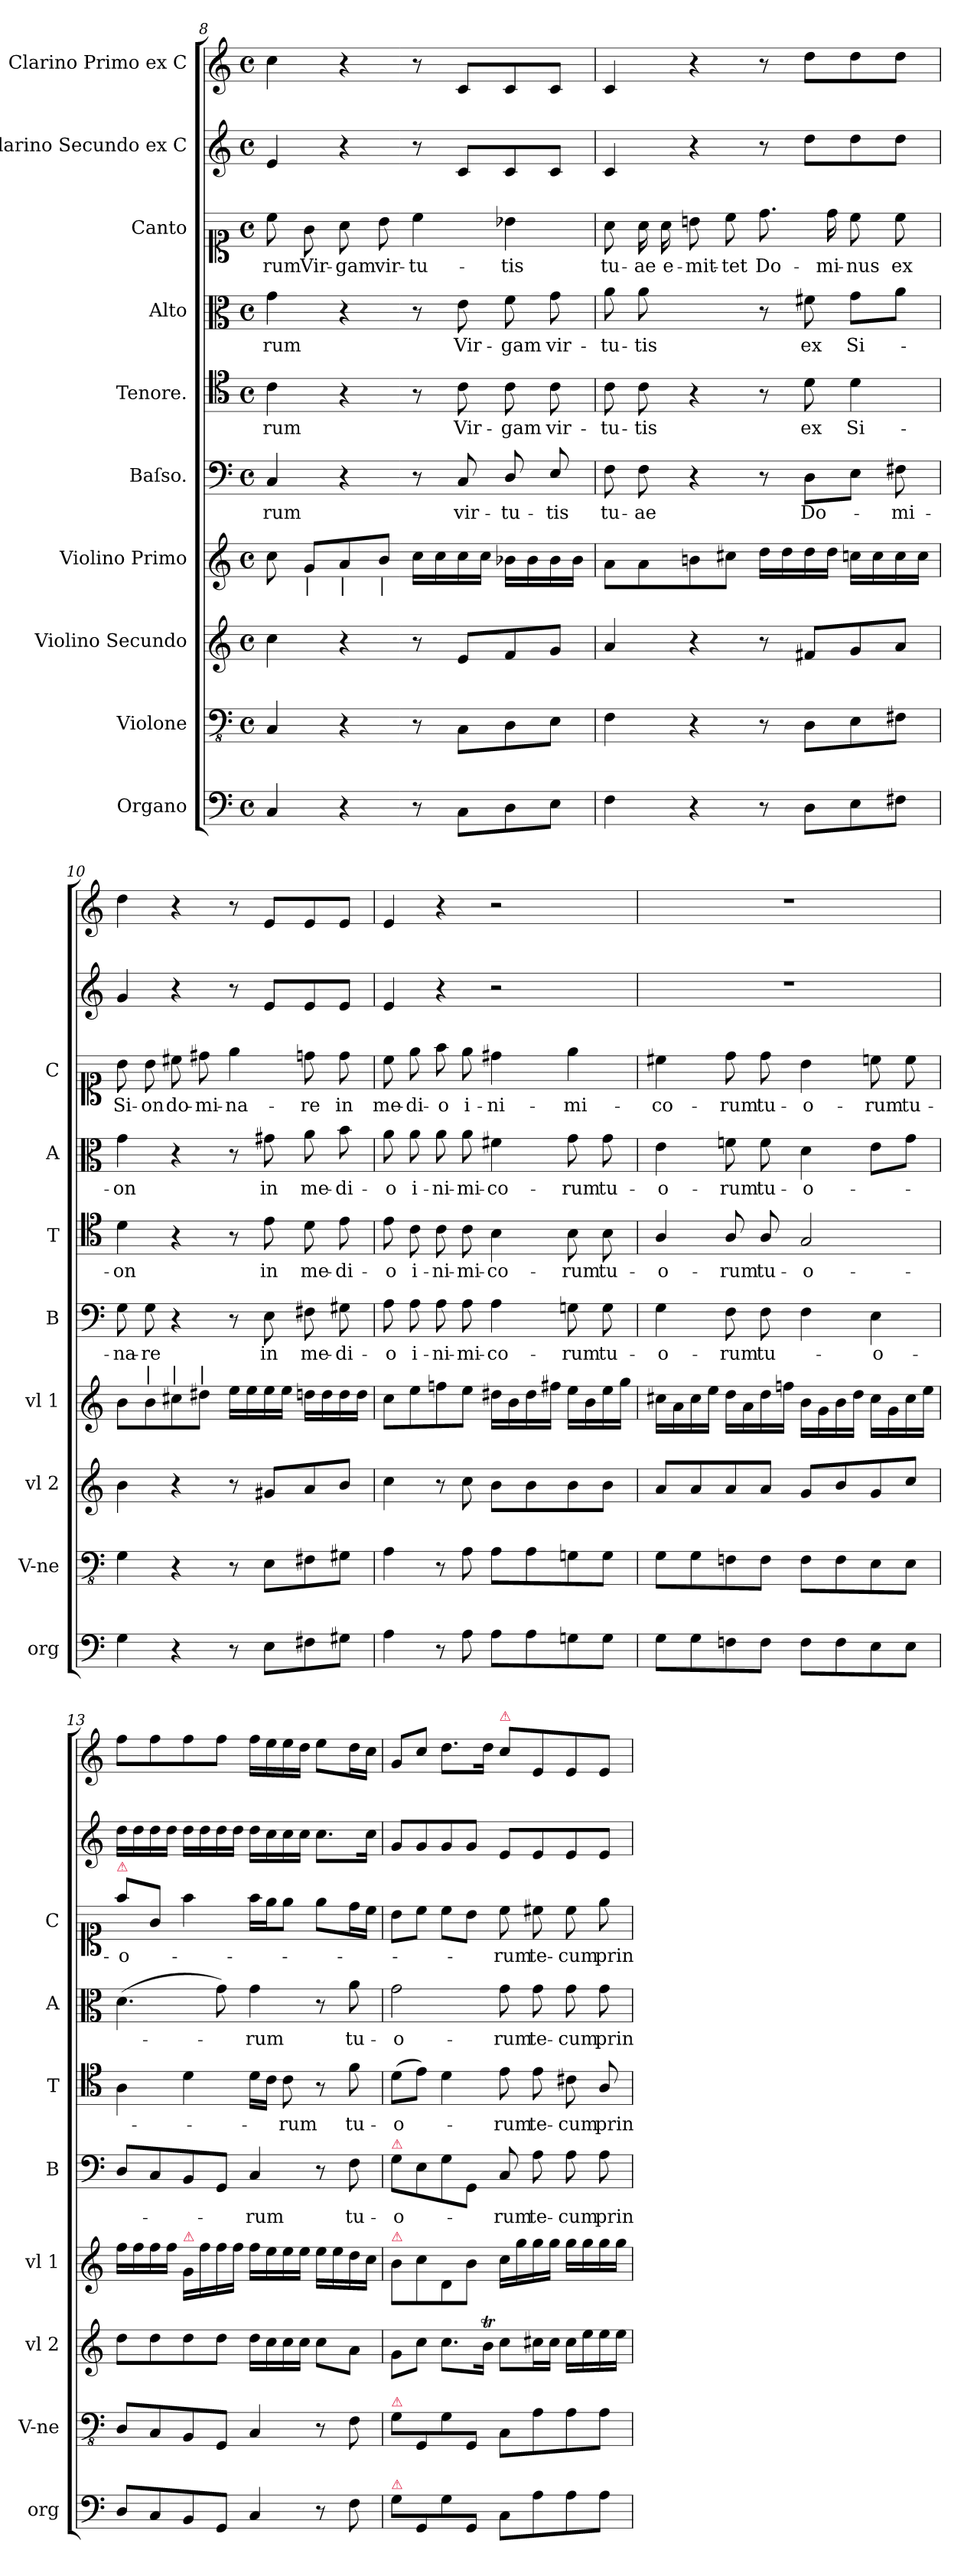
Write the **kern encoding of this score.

**kern	**kern	**kern	**kern	**kern	**text	**kern	**text	**kern	**text	**kern	**text	**kern	**kern
*part10	*part9	*part8	*part7	*part6	*part6	*part5	*part5	*part4	*part4	*part3	*part3	*part2	*part1
*staff10	*staff9	*staff8	*staff7	*staff6	*staff6	*staff5	*staff5	*staff4	*staff4	*staff3	*staff3	*staff2	*staff1
*I"Organo	*I"Violone	*I"Violino Secundo	*I"Violino Primo	*I"Baſso.	*	*I"Tenore.	*	*I"Alto	*	*I"Canto	*	*I"Clarino Secundo ex C	*I"Clarino Primo ex C
*I'org	*I'V-ne	*I'vl 2	*I'vl 1	*I'B	*	*I'T	*	*I'A	*	*I'C	*	*	*
*clefF4	*clefFv4	*clefG2	*clefG2	*clefF4	*	*clefC4	*	*clefC3	*	*clefC1	*	*clefG2	*clefG2
*k[]	*k[]	*k[]	*k[]	*k[]	*	*k[]	*	*k[]	*	*k[]	*	*k[]	*k[]
*C:	*C:	*C:	*C:	*C:	*	*C:	*	*C:	*	*C:	*	*C:	*C:
*M4/4	*M4/4	*M4/4	*M4/4	*M4/4	*	*M4/4	*	*M4/4	*	*M4/4	*	*M4/4	*M4/4
*met(c)	*met(c)	*met(c)	*met(c)	*met(c)	*	*met(c)	*	*met(c)	*	*met(c)	*	*met(c)	*met(c)
=8	=8	=8	=8	=8	=8	=8	=8	=8	=8	=8	=8	=8	=8
4C/	4CC/	4cc\	8cc\	4C/	-rum	4c\	-rum	4g\	-rum	8cc\	-rum	4e/	4cc\
!	!	!	!LO:TX:b:t=|	!	!	!	!	!	!	!	!	!	!
.	.	.	8g/L	.	.	.	.	.	.	8g\	Vir-	.	.
!	!	!	!LO:TX:b:t=|	!	!	!	!	!	!	!	!	!	!
4r	4r	4r	8a/	4r	.	4r	.	4r	.	8a\	-gam	4r	4r
!	!	!	!LO:TX:b:t=|	!	!	!	!	!	!	!	!	!	!
.	.	.	8b/J	.	.	.	.	.	.	8b\	vir-	.	.
8r	8r	8r	16cc\LL	8r	.	8r	.	8r	.	4cc\	-tu-	8r	8r
.	.	.	16cc\	.	.	.	.	.	.	.	.	.	.
8C\L	8CC\L	8e/L	16cc\	8C/	vir-	8c\	Vir-	8e\	Vir-	.	.	8c/L	8c/L
.	.	.	16cc\JJ	.	.	.	.	.	.	.	.	.	.
8D\	8DD\	8f/	16b-X\LL	8D/	-tu-	8c\	-gam	8f\	-gam	4b-X\	-tis	8c/	8c/
.	.	.	16b-\	.	.	.	.	.	.	.	.	.	.
8E\J	8EE\J	8g/J	16b-\	8E/	-tis	8c\	vir-	8g\	vir-	.	.	8c/J	8c/J
.	.	.	16b-\JJ	.	.	.	.	.	.	.	.	.	.
=9	=9	=9	=9	=9	=9	=9	=9	=9	=9	=9	=9	=9	=9
4F\	4FF\	4a/	8a\L	8F\	tu-	8c\	-tu-	8a\	-tu-	8a\	tu-	4c/	4c/
.	.	.	8a\	8F\	-ae	8c\	-tis	8a\	-tis	16a\	-ae	.	.
.	.	.	.	.	.	.	.	.	.	16a\	e-	.	.
4r	4r	4r	8bn\	4r	.	4r	.	4ryy	.	8bn\	-mit-	4r	4r
.	.	.	8cc#X\J	.	.	.	.	.	.	8cc\	-tet	.	.
8r	8r	8r	16dd\LL	8r	.	8r	.	8r	.	8.dd\	Do-	8r	8r
.	.	.	16dd\	.	.	.	.	.	.	.	.	.	.
8D\L	8DD\L	8f#X/L	16dd\	8D\L	Do-	8d\	ex	8f#X\	ex	.	.	8dd\L	8dd\L
.	.	.	16dd\JJ	.	.	.	.	.	.	16dd\	-mi-	.	.
8E\	8EE\	8g/	16ccn\LL	8E\J	.	4d\	Si-	8g\L	Si-	8cc\	-nus	8dd\	8dd\
.	.	.	16cc\	.	.	.	.	.	.	.	.	.	.
8F#X\J	8FF#X\J	8a/J	16cc\	8F#X\	-mi-	.	.	8a\J	.	8cc\	ex	8dd\J	8dd\J
.	.	.	16cc\JJ	.	.	.	.	.	.	.	.	.	.
=10	=10	=10	=10	=10	=10	=10	=10	=10	=10	=10	=10	=10	=10
4G\	4GG\	4b\	8b\L	8G\	-na-	4d\	-on	4g\	-on	8b\	Si-	4g/	4dd\
!	!	!	!LO:TX:a:t=|	!	!	!	!	!	!	!	!	!	!
.	.	.	8b\	8G\	-re	.	.	.	.	8b\	-on	.	.
!	!	!	!LO:TX:a:t=|	!	!	!	!	!	!	!	!	!	!
4r	4r	4r	8cc#X\	4r	.	4r	.	4r	.	8cc#X\	do-	4r	4r
!	!	!	!LO:TX:a:t=|	!	!	!	!	!	!	!	!	!	!
.	.	.	8dd#X\J	.	.	.	.	.	.	8dd#X\	-mi-	.	.
8r	8r	8r	16ee\LL	8r	.	8r	.	8r	.	4ee\	-na-	8r	8r
.	.	.	16ee\	.	.	.	.	.	.	.	.	.	.
8E\L	8EE\L	8g#X/L	16ee\	8E\	in	8e\	in	8g#X\	in	.	.	8e/L	8e/L
.	.	.	16ee\JJ	.	.	.	.	.	.	.	.	.	.
8F#X\	8FF#X\	8a/	16ddn\LL	8F#X\	me-	8d\	me-	8a\	me-	8ddn\	-re	8e/	8e/
.	.	.	16dd\	.	.	.	.	.	.	.	.	.	.
8G#X\J	8GG#X\J	8b/J	16dd\	8G#X\	-di-	8e\	-di-	8b\	-di-	8dd\	in	8e/J	8e/J
.	.	.	16dd\JJ	.	.	.	.	.	.	.	.	.	.
=11	=11	=11	=11	=11	=11	=11	=11	=11	=11	=11	=11	=11	=11
4A\	4AA\	4cc\	8cc\L	8A\	-o	8e\	-o	8a\	-o	8cc\	me-	4e/	4e/
.	.	.	8ee\	8A\	i-	8c\	i-	8a\	i-	8ee\	-di-	.	.
8r	8r	8r	8ffn\	8A\	-ni-	8c\	-ni-	8a\	-ni-	8ff\	-o	4r	4r
8A\	8AA\	8cc\	8ee\J	8A\	-mi-	8c\	-mi-	8a\	-mi-	8ee\	i-	.	.
8A\L	8AA\L	8b\L	16dd#X\LL	4A\	-co-	4B\	-co-	4f#X\	-co-	4dd#X\	-ni-	2r	2r
.	.	.	16b\	.	.	.	.	.	.	.	.	.	.
8A\	8AA\	8b\	16dd#\	.	.	.	.	.	.	.	.	.	.
.	.	.	16ff#X\JJ	.	.	.	.	.	.	.	.	.	.
8Gn\	8GGn\	8b\	16ee\LL	8Gn\	-rum	8B\	-rum	8g\	-rum	4ee\	-mi-	.	.
.	.	.	16b\	.	.	.	.	.	.	.	.	.	.
8G\J	8GG\J	8b\J	16ee\	8G\	tu-	8B\	tu-	8g\	tu-	.	.	.	.
.	.	.	16gg\JJ	.	.	.	.	.	.	.	.	.	.
=12	=12	=12	=12	=12	=12	=12	=12	=12	=12	=12	=12	=12	=12
8G\L	8GG\L	8a/L	16cc#X\LL	4G\	-o-	4A/	-o-	4e\	-o-	4cc#X\	-co-	1r	1r
.	.	.	16a\	.	.	.	.	.	.	.	.	.	.
8G\	8GG\	8a/	16cc#\	.	.	.	.	.	.	.	.	.	.
.	.	.	16ee\JJ	.	.	.	.	.	.	.	.	.	.
8Fn\	8FFn\	8a/	16dd\LL	8F\	-rum	8A/	-rum	8fn\	-rum	8dd\	-rum	.	.
.	.	.	16a\	.	.	.	.	.	.	.	.	.	.
8F\J	8FF\J	8a/J	16dd\	8F\	tu-	8A/	tu-	8f\	tu-	8dd\	tu-	.	.
.	.	.	16ffn\JJ	.	.	.	.	.	.	.	.	.	.
8F\L	8FF\L	8g/L	16b\LL	4F\	.	2G/	-o-	4d\	-o-	4b\	-o-	.	.
.	.	.	16g\	.	.	.	.	.	.	.	.	.	.
8F\	8FF\	8b/	16b\	.	.	.	.	.	.	.	.	.	.
.	.	.	16dd\JJ	.	.	.	.	.	.	.	.	.	.
8E\	8EE\	8g/	16cc#\LL	4E\	-o-	.	.	8e\L	.	8ccn\	-rum	.	.
.	.	.	16g\	.	.	.	.	.	.	.	.	.	.
8E\J	8EE\J	8cc/J	16cc#\	.	.	.	.	8g\J	.	8cc\	tu-	.	.
.	.	.	16ee\JJ	.	.	.	.	.	.	.	.	.	.
=13	=13	=13	=13	=13	=13	=13	=13	=13	=13	=13	=13	=13	=13
!	!	!	!	!	!	!	!	!	!	!LO:TX:a:color=crimson:t=⚠	!	!	!
8D/L	8DD/L	8dd\L	16ff\LL	8D/L	.	4A\	.	(4.d\	.	8ff\L	-o-	16dd\LL	8ff\L
.	.	.	16ff\	.	.	.	.	.	.	.	.	16dd\	.
8C/	8CC/	8dd\	16ff\	8C/	.	.	.	.	.	8g/J	.	16dd\	8ff\
.	.	.	16ff\JJ	.	.	.	.	.	.	.	.	16dd\JJ	.
!	!	!	!LO:TX:a:color=crimson:t=⚠	!	!	!	!	!	!	!	!	!	!
8BB/	8BBB/	8dd\	16g/LL	8BB/	.	4d\	.	.	.	4ff\	.	16dd\LL	8ff\
.	.	.	16ff\	.	.	.	.	.	.	.	.	16dd\	.
8GG/J	8GGG/J	8dd\J	16ff\	8GG/J	.	.	.	8g\)	.	.	.	16dd\	8ff\J
.	.	.	16ff\JJ	.	.	.	.	.	.	.	.	16dd\JJ	.
4C/	4CC/	16dd\LL	16ff\LL	4C/	-rum	16d\LL	.	4g\	-rum	16ff\LL	.	16dd\LL	16ff\LL
.	.	16cc\	16ee\	.	.	16c\JJ	.	.	.	16ee\J	.	16cc\	16ee\
.	.	16cc\	16ee\	.	.	8c\	-rum	.	.	8ee\J	.	16cc\	16ee\
.	.	16cc\JJ	16ee\JJ	.	.	.	.	.	.	.	.	16cc\JJ	16dd\JJ
8r	8r	8cc\L	16ee\LL	8r	.	8r	.	8r	.	8ee\L	.	8.cc\L	8ee\L
.	.	.	16ee\	.	.	.	.	.	.	.	.	.	.
!	!	!	!	!	!	!	!LO:LY:i	!	!LO:LY:i	!	!	!	!
8F\	8FF\	8a\J	16dd\	8F\	tu-	8f\	tu-	8a\	tu-	16dd\L	.	.	16dd\L
.	.	.	16cc\JJ	.	.	.	.	.	.	16cc\JJ	.	16cc\Jk	16cc\JJ
=14	=14	=14	=14	=14	=14	=14	=14	=14	=14	=14	=14	=14	=14
!	!	!	!	!LO:TX:a:color=crimson:t=⚠	!	!	!	!	!	!	!	!	!
!	!	!	!LO:TX:a:color=crimson:t=⚠	!	!	!	!	!	!	!	!	!	!
!	!LO:TX:a:color=crimson:t=⚠	!	!	!	!	!	!	!	!	!	!	!	!
!LO:TX:a:color=crimson:t=⚠	!	!	!	!	!	!	!	!	!	!	!	!	!
!	!	!	!	!	!	!	!LO:LY:i	!	!LO:LY:i	!	!	!	!
8G\L	8GG\L	8g\L	8b\L	8G\L	-o-	(8d\L	-o-	2g\	-o-	8b\L	.	8g/L	8g/L
8GG/	8GGG/	8cc\J	8cc\	8E\	.	8e\J)	.	.	.	8cc\J	.	8g/	8cc/J
8G\	8GG\	8.cc\L	8d/	8G\	.	4d\	.	.	.	8cc\L	.	8g/	8.dd\L
8GG/J	8GGG/J	.	8b\J	8GG/J	.	.	.	.	.	8b\J	.	8g/J	.
.	.	16bt\Jk	.	.	.	.	.	.	.	.	.	.	16dd\Jk
!	!	!	!	!	!	!	!	!	!	!	!	!	!LO:TX:a:color=crimson:t=⚠
!	!	!	!	!	!	!	!LO:LY:i	!	!LO:LY:i	!	!	!	!
8C\L	8CC\L	8cc\L	16cc\LL	8C/	-rum	8e\	-rum	8g\	-rum	8cc\	-rum	8e/L	8cc\L
.	.	.	16gg\	.	.	.	.	.	.	.	.	.	.
8A\	8AA\	16cc#X\L	16gg\	8A\	te-	8e\	te-	8g\	te-	8cc#X\	te-	8e/	8e/
.	.	16cc#\JJ	16gg\JJ	.	.	.	.	.	.	.	.	.	.
8A\	8AA\	16cc#\LL	16gg\LL	8A\	-cum	8c#X\	-cum	8g\	-cum	8cc#\	-cum	8e/	8e/
.	.	16ee\	16gg\	.	.	.	.	.	.	.	.	.	.
8A\J	8AA\J	16ee\	16gg\	8A\	prin-	8A/	prin-	8g\	prin-	8ee\	prin-	8e/J	8e/J
.	.	16ee\JJ	16gg\JJ	.	.	.	.	.	.	.	.	.	.
=	=	=	=	=	=	=	=	=	=	=	=	=	=
*-	*-	*-	*-	*-	*-	*-	*-	*-	*-	*-	*-	*-	*-
